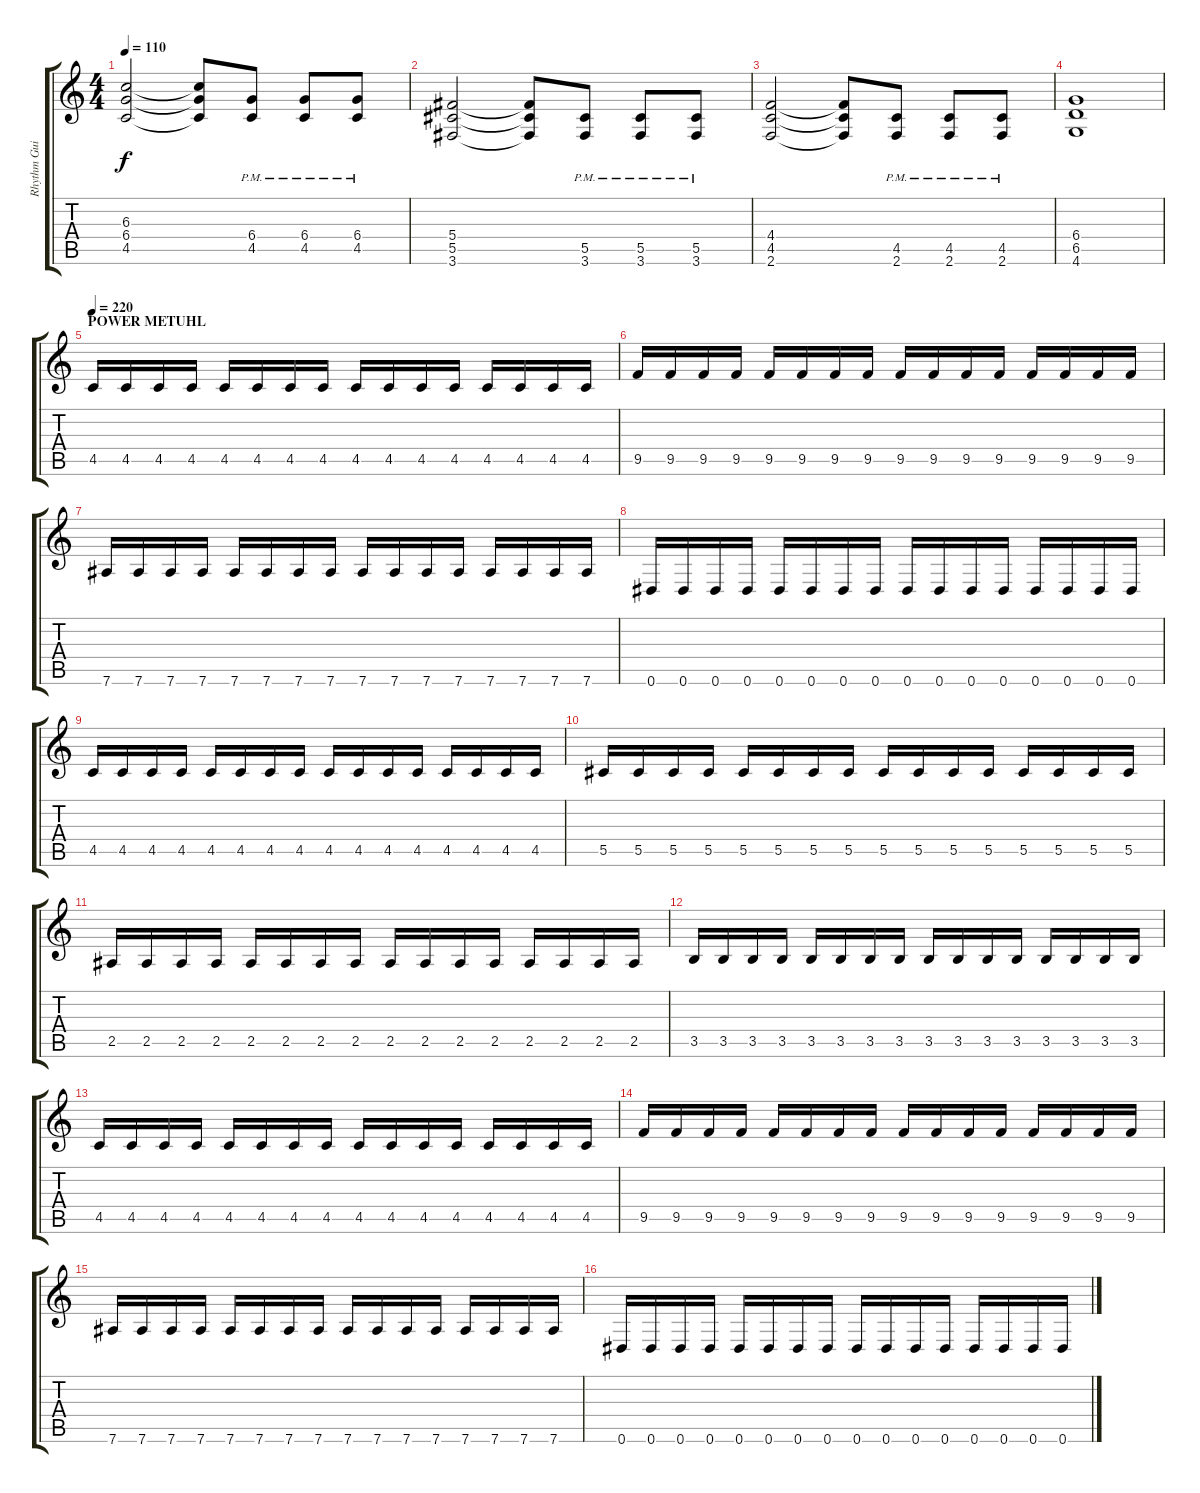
\track ("Rhythm Guitar 2" "Rhythm Gui") {instrument overdrivenguitar}
\staff {score tabs}
\tuning (Eb4 Bb3 Gb3 Db3 Ab2 Eb2) {hide}
\ts (4 4)
\tempo 110
\clef g2
\ks c
(6.3 6.4 4.5).2{dy f} (6.3{t} 6.4{t} 4.5{t}).8 (6.4{pm} 4.5{pm}).8 (6.4{pm} 4.5{pm}).8 (6.4{pm} 4.5{pm}).8 |
(5.4 5.5 3.6).2 (5.4{t} 5.5{t} 3.6{t}).8 (5.5{pm} 3.6{pm}).8 (5.5{pm} 3.6{pm}).8 (5.5{pm} 3.6{pm}).8 |
(4.4 4.5 2.6).2 (4.4{t} 4.5{t} 2.6{t}).8 (4.5{pm} 2.6{pm}).8 (4.5{pm} 2.6{pm}).8 (4.5{pm} 2.6{pm}).8 |
(6.4 6.5 4.6).1 |
\section ("" "POWER METUHL")
\tempo 220
4.5.16 4.5.16 4.5.16 4.5.16 4.5.16 4.5.16 4.5.16 4.5.16 4.5.16 4.5.16 4.5.16 4.5.16 4.5.16 4.5.16 4.5.16 4.5.16 |
9.5.16 9.5.16 9.5.16 9.5.16 9.5.16 9.5.16 9.5.16 9.5.16 9.5.16 9.5.16 9.5.16 9.5.16 9.5.16 9.5.16 9.5.16 9.5.16 |
7.6.16 7.6.16 7.6.16 7.6.16 7.6.16 7.6.16 7.6.16 7.6.16 7.6.16 7.6.16 7.6.16 7.6.16 7.6.16 7.6.16 7.6.16 7.6.16 |
0.6.16 0.6.16 0.6.16 0.6.16 0.6.16 0.6.16 0.6.16 0.6.16 0.6.16 0.6.16 0.6.16 0.6.16 0.6.16 0.6.16 0.6.16 0.6.16 |
4.5.16 4.5.16 4.5.16 4.5.16 4.5.16 4.5.16 4.5.16 4.5.16 4.5.16 4.5.16 4.5.16 4.5.16 4.5.16 4.5.16 4.5.16 4.5.16 |
5.5.16 5.5.16 5.5.16 5.5.16 5.5.16 5.5.16 5.5.16 5.5.16 5.5.16 5.5.16 5.5.16 5.5.16 5.5.16 5.5.16 5.5.16 5.5.16 |
2.5.16 2.5.16 2.5.16 2.5.16 2.5.16 2.5.16 2.5.16 2.5.16 2.5.16 2.5.16 2.5.16 2.5.16 2.5.16 2.5.16 2.5.16 2.5.16 |
3.5.16 3.5.16 3.5.16 3.5.16 3.5.16 3.5.16 3.5.16 3.5.16 3.5.16 3.5.16 3.5.16 3.5.16 3.5.16 3.5.16 3.5.16 3.5.16 |
4.5.16 4.5.16 4.5.16 4.5.16 4.5.16 4.5.16 4.5.16 4.5.16 4.5.16 4.5.16 4.5.16 4.5.16 4.5.16 4.5.16 4.5.16 4.5.16 |
9.5.16 9.5.16 9.5.16 9.5.16 9.5.16 9.5.16 9.5.16 9.5.16 9.5.16 9.5.16 9.5.16 9.5.16 9.5.16 9.5.16 9.5.16 9.5.16 |
7.6.16 7.6.16 7.6.16 7.6.16 7.6.16 7.6.16 7.6.16 7.6.16 7.6.16 7.6.16 7.6.16 7.6.16 7.6.16 7.6.16 7.6.16 7.6.16 |
0.6.16 0.6.16 0.6.16 0.6.16 0.6.16 0.6.16 0.6.16 0.6.16 0.6.16 0.6.16 0.6.16 0.6.16 0.6.16 0.6.16 0.6.16 0.6.16
